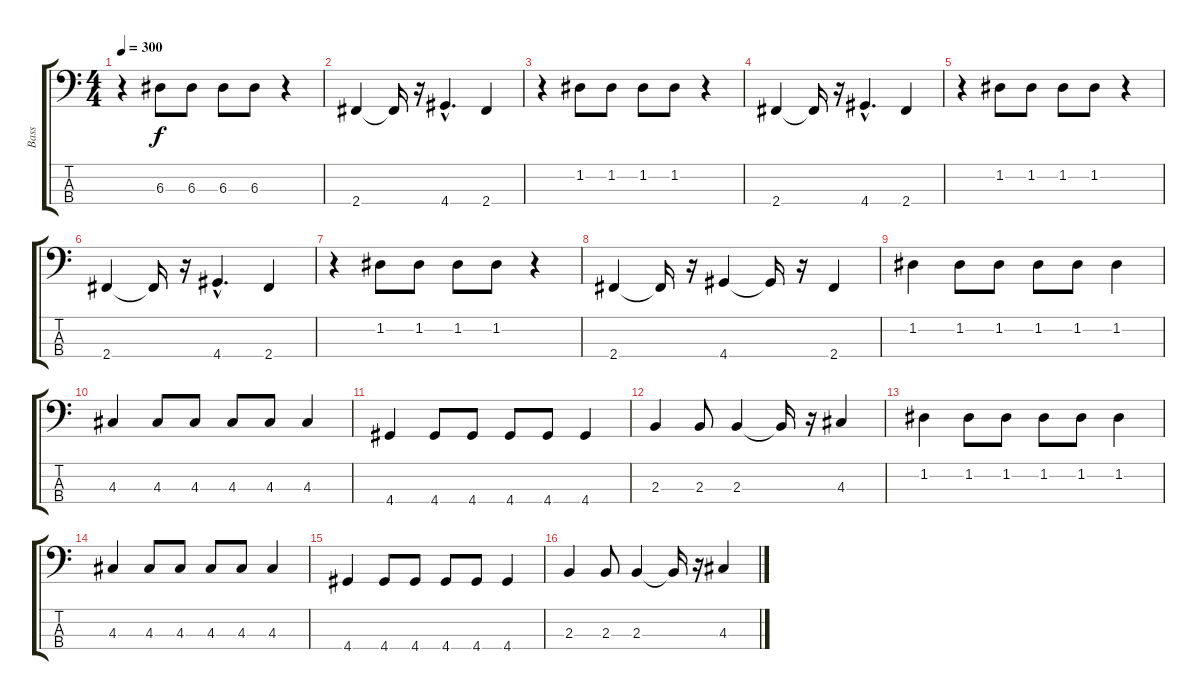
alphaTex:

\track ("Bass" "Bass") {instrument electricbasspick}
\staff {score tabs}
\tuning (G2 D2 A1 E1) {hide}
\ts (4 4)
\tempo 300
\clef f4
\ks c
r.4{dy f} 6.3.8 6.3.8 6.3.8 6.3.8 r.4 |
2.4.4 2.4{t}.16 r.16 4.4{hac}.4{d} 2.4.4 |
r.4 1.2.8 1.2.8 1.2.8 1.2.8 r.4 |
2.4.4 2.4{t}.16 r.16 4.4{hac}.4{d} 2.4.4 |
r.4 1.2.8 1.2.8 1.2.8 1.2.8 r.4 |
2.4.4 2.4{t}.16 r.16 4.4{hac}.4{d} 2.4.4 |
r.4 1.2.8 1.2.8 1.2.8 1.2.8 r.4 |
2.4.4 2.4{t}.16 r.16 4.4.4 4.4{t}.16 r.16 2.4.4 |
1.2.4 1.2.8 1.2.8 1.2.8 1.2.8 1.2.4 |
4.3.4 4.3.8 4.3.8 4.3.8 4.3.8 4.3.4 |
4.4.4 4.4.8 4.4.8 4.4.8 4.4.8 4.4.4 |
2.3.4 2.3.8 2.3.4 2.3{t}.16 r.16 4.3.4 |
1.2.4 1.2.8 1.2.8 1.2.8 1.2.8 1.2.4 |
4.3.4 4.3.8 4.3.8 4.3.8 4.3.8 4.3.4 |
4.4.4 4.4.8 4.4.8 4.4.8 4.4.8 4.4.4 |
2.3.4 2.3.8 2.3.4 2.3{t}.16 r.16 4.3.4
